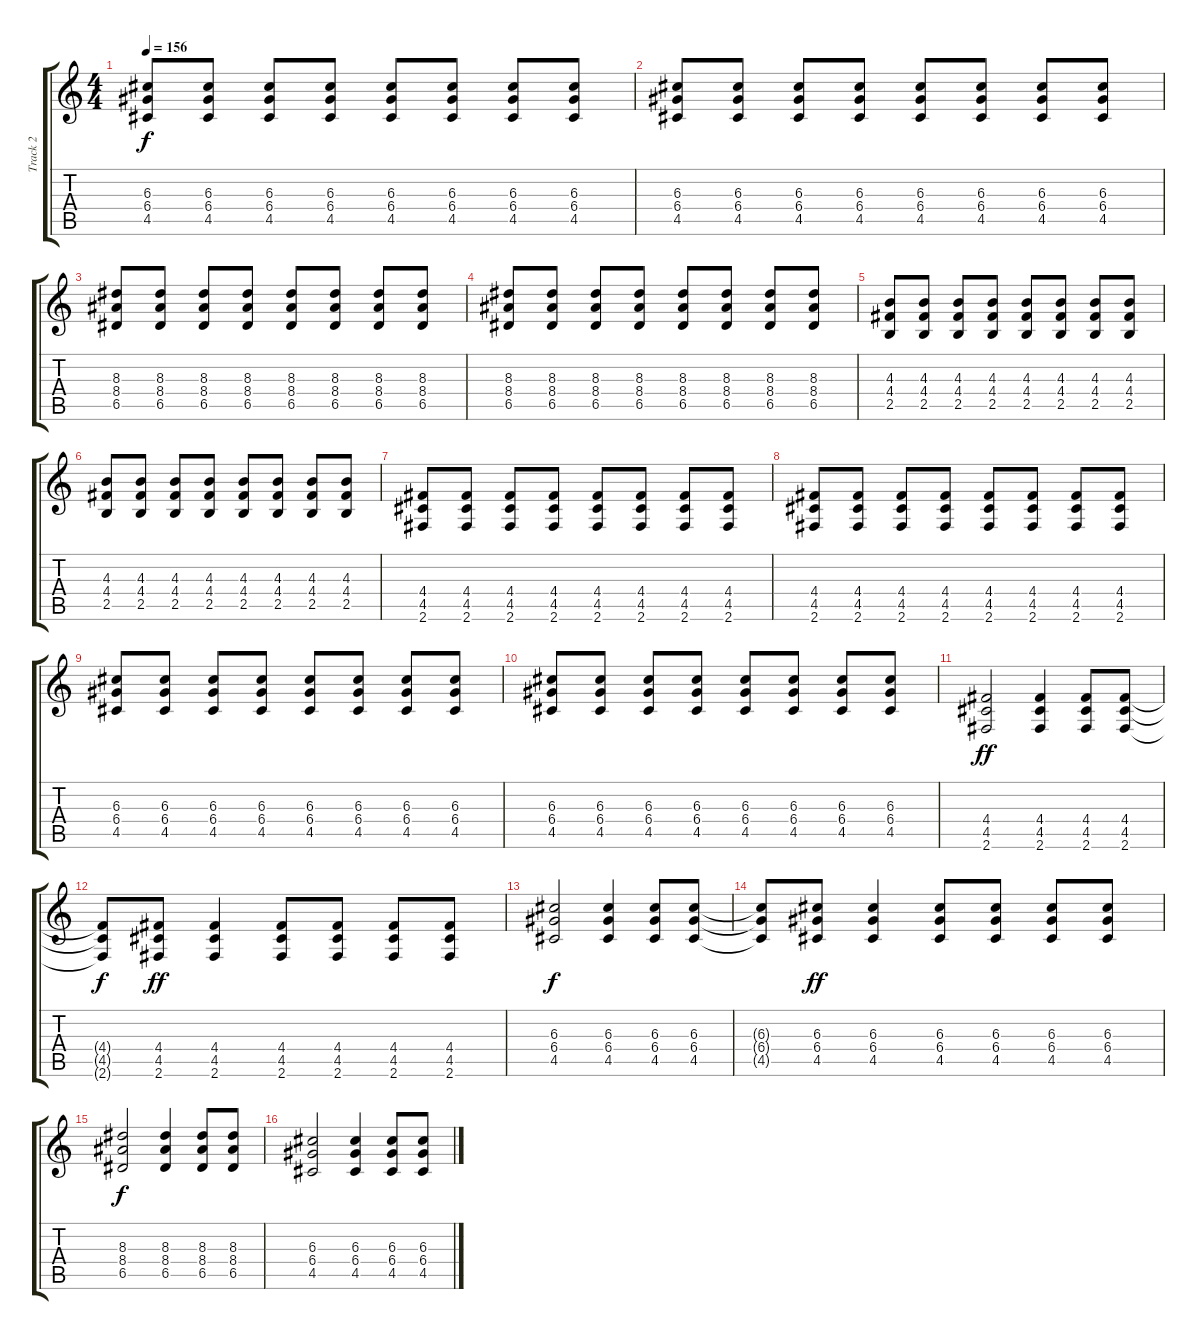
\track ("Track 2" "Track 2") {instrument overdrivenguitar}
\staff {score tabs}
\tuning (E4 B3 G3 D3 A2 E2) {hide}
\ts (4 4)
\tempo 156
\clef g2
\ks c
(6.3 6.4 4.5).8{dy f} (6.3 6.4 4.5).8 (6.3 6.4 4.5).8 (6.3 6.4 4.5).8 (6.3 6.4 4.5).8 (6.3 6.4 4.5).8 (6.3 6.4 4.5).8 (6.3 6.4 4.5).8 |
(6.3 6.4 4.5).8 (6.3 6.4 4.5).8 (6.3 6.4 4.5).8 (6.3 6.4 4.5).8 (6.3 6.4 4.5).8 (6.3 6.4 4.5).8 (6.3 6.4 4.5).8 (6.3 6.4 4.5).8 |
(8.3 8.4 6.5).8 (8.3 8.4 6.5).8 (8.3 8.4 6.5).8 (8.3 8.4 6.5).8 (8.3 8.4 6.5).8 (8.3 8.4 6.5).8 (8.3 8.4 6.5).8 (8.3 8.4 6.5).8 |
(8.3 8.4 6.5).8 (8.3 8.4 6.5).8 (8.3 8.4 6.5).8 (8.3 8.4 6.5).8 (8.3 8.4 6.5).8 (8.3 8.4 6.5).8 (8.3 8.4 6.5).8 (8.3 8.4 6.5).8 |
(4.3 4.4 2.5).8 (4.3 4.4 2.5).8 (4.3 4.4 2.5).8 (4.3 4.4 2.5).8 (4.3 4.4 2.5).8 (4.3 4.4 2.5).8 (4.3 4.4 2.5).8 (4.3 4.4 2.5).8 |
(4.3 4.4 2.5).8 (4.3 4.4 2.5).8 (4.3 4.4 2.5).8 (4.3 4.4 2.5).8 (4.3 4.4 2.5).8 (4.3 4.4 2.5).8 (4.3 4.4 2.5).8 (4.3 4.4 2.5).8 |
(4.4 4.5 2.6).8 (4.4 4.5 2.6).8 (4.4 4.5 2.6).8 (4.4 4.5 2.6).8 (4.4 4.5 2.6).8 (4.4 4.5 2.6).8 (4.4 4.5 2.6).8 (4.4 4.5 2.6).8 |
(4.4 4.5 2.6).8 (4.4 4.5 2.6).8 (4.4 4.5 2.6).8 (4.4 4.5 2.6).8 (4.4 4.5 2.6).8 (4.4 4.5 2.6).8 (4.4 4.5 2.6).8 (4.4 4.5 2.6).8 |
(6.3 6.4 4.5).8 (6.3 6.4 4.5).8 (6.3 6.4 4.5).8 (6.3 6.4 4.5).8 (6.3 6.4 4.5).8 (6.3 6.4 4.5).8 (6.3 6.4 4.5).8 (6.3 6.4 4.5).8 |
(6.3 6.4 4.5).8 (6.3 6.4 4.5).8 (6.3 6.4 4.5).8 (6.3 6.4 4.5).8 (6.3 6.4 4.5).8 (6.3 6.4 4.5).8 (6.3 6.4 4.5).8 (6.3 6.4 4.5).8 |
(4.4 4.5 2.6).2{dy ff} (4.4 4.5 2.6).4 (4.4 4.5 2.6).8 (4.4 4.5 2.6).8 |
(4.4{t} 4.5{t} 2.6{t}).8{dy f} (4.4 4.5 2.6).8{dy ff} (4.4 4.5 2.6).4 (4.4 4.5 2.6).8 (4.4 4.5 2.6).8 (4.4 4.5 2.6).8 (4.4 4.5 2.6).8 |
(6.3 6.4 4.5).2{dy f} (6.3 6.4 4.5).4 (6.3 6.4 4.5).8 (6.3 6.4 4.5).8 |
(6.3{t} 6.4{t} 4.5{t}).8 (6.3 6.4 4.5).8{dy ff} (6.3 6.4 4.5).4 (6.3 6.4 4.5).8 (6.3 6.4 4.5).8 (6.3 6.4 4.5).8 (6.3 6.4 4.5).8 |
(8.3 8.4 6.5).2{dy f} (8.3 8.4 6.5).4 (8.3 8.4 6.5).8 (8.3 8.4 6.5).8 |
(6.3 6.4 4.5).2 (6.3 6.4 4.5).4 (6.3 6.4 4.5).8 (6.3 6.4 4.5).8
